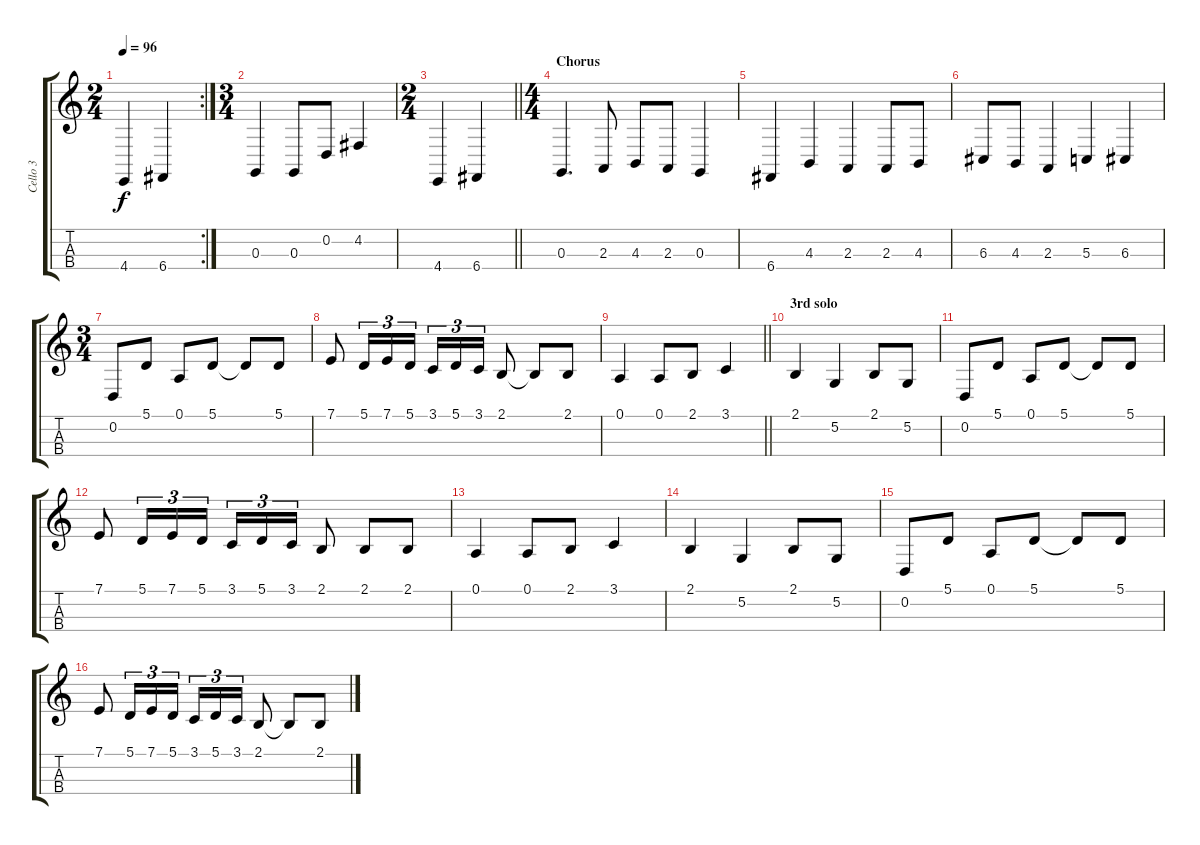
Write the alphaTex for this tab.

\track ("Cello 3" "Cello 3") {instrument cello}
\staff {score tabs}
\tuning (A3 D3 G2 C2) {hide}
\rc 2
\ts (2 4)
\tempo 96
\clef g2
\ks c
4.4.4{dy f} 6.4.4 |
\ts (3 4)
0.3.4 0.3.8 0.2.8 4.2.4 |
\ts (2 4)
\barLineRight lightlight
4.4.4 6.4.4 |
\ts (4 4)
\section ("" "Chorus")
0.3.4{d instrument cello} 2.3.8 4.3.8 2.3.8 0.3.4 |
6.4.4 4.3.4 2.3.4 2.3.8 4.3.8 |
6.3.8 4.3.8 2.3.4 5.3.4 6.3.4 |
\ts (3 4)
0.2.8 5.1.8 0.1.8 5.1.8 5.1{t}.8 5.1.8 |
7.1.8 5.1.16{tu (3 2)} 7.1.16{tu (3 2)} 5.1.16{tu (3 2)} 3.1.16{tu (3 2)} 5.1.16{tu (3 2)} 3.1.16{tu (3 2)} 2.1.8 2.1{t}.8 2.1.8 |
\barLineRight lightlight
0.1.4 0.1.8 2.1.8 3.1.4 |
\section ("" "3rd solo")
2.1.4 5.2.4 2.1.8 5.2.8 |
0.2.8 5.1.8 0.1.8 5.1.8 5.1{t}.8 5.1.8 |
7.1.8 5.1.16{tu (3 2)} 7.1.16{tu (3 2)} 5.1.16{tu (3 2)} 3.1.16{tu (3 2)} 5.1.16{tu (3 2)} 3.1.16{tu (3 2)} 2.1.8 2.1.8 2.1.8 |
0.1.4 0.1.8 2.1.8 3.1.4 |
2.1.4 5.2.4 2.1.8 5.2.8 |
0.2.8 5.1.8 0.1.8 5.1.8 5.1{t}.8 5.1.8 |
7.1.8 5.1.16{tu (3 2)} 7.1.16{tu (3 2)} 5.1.16{tu (3 2)} 3.1.16{tu (3 2)} 5.1.16{tu (3 2)} 3.1.16{tu (3 2)} 2.1.8 2.1{t}.8 2.1.8
